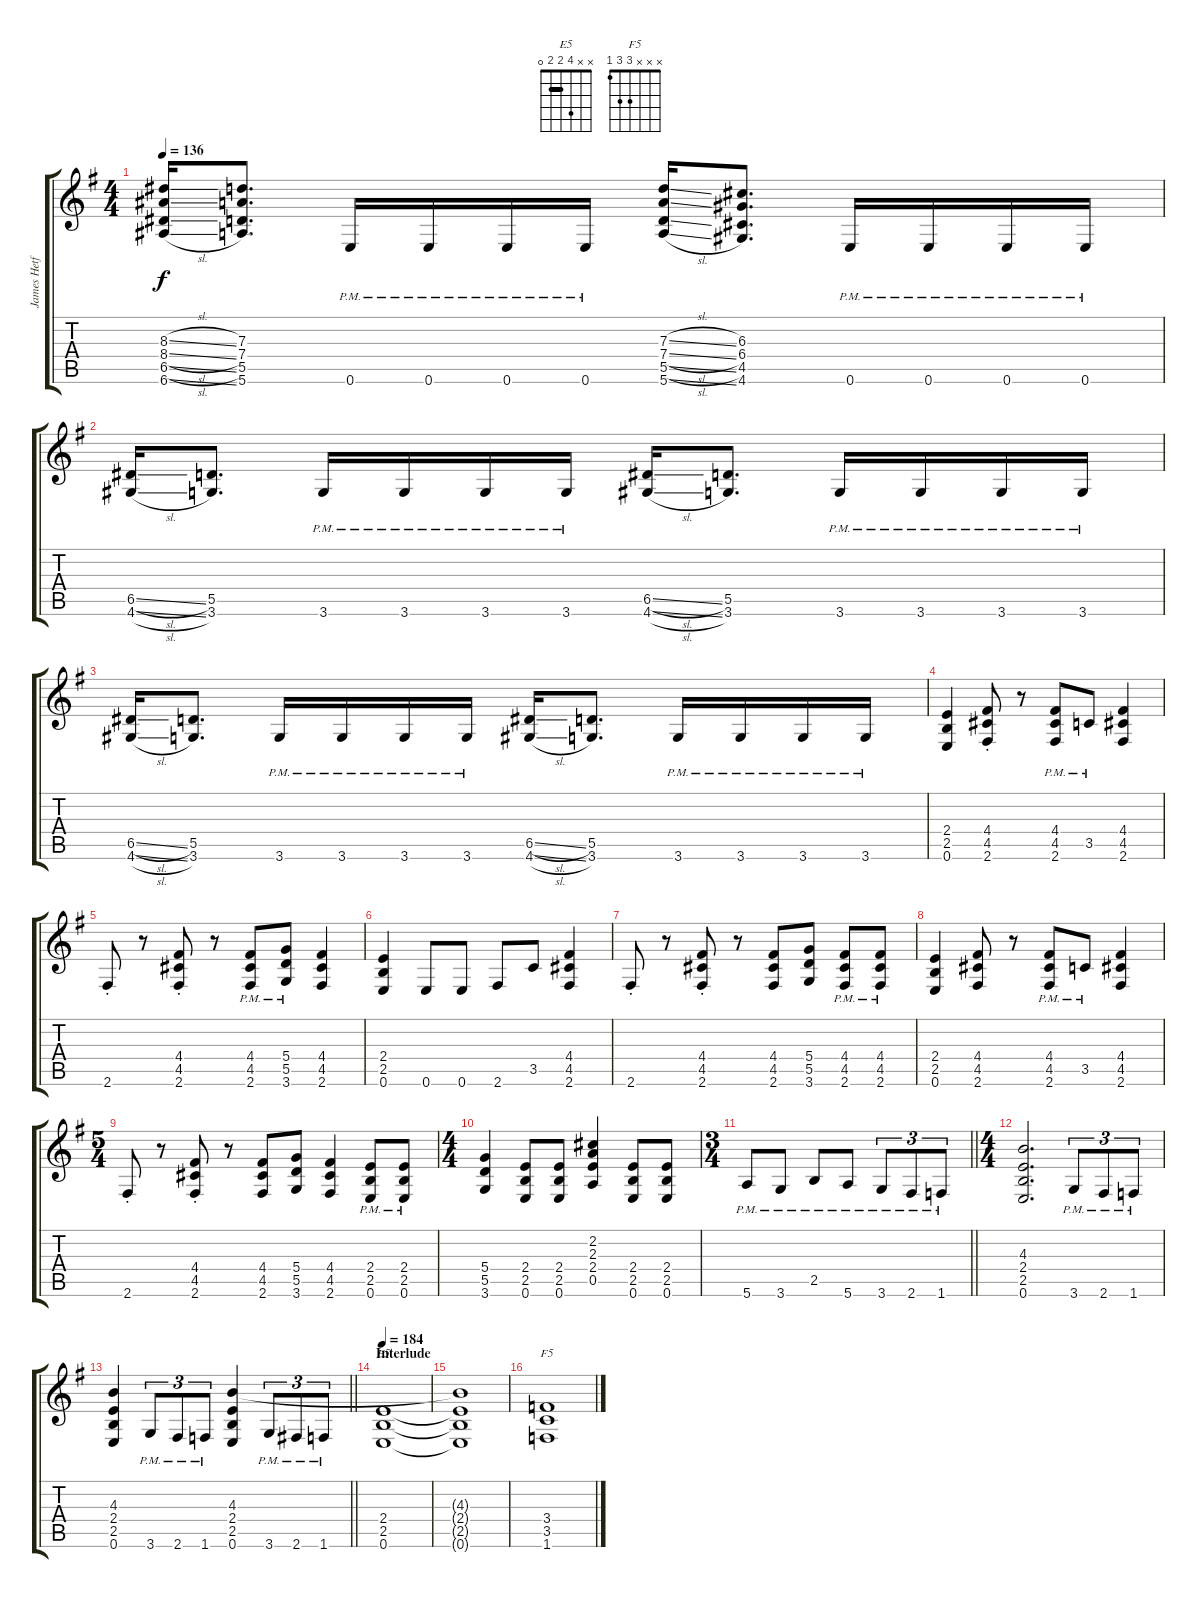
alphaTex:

\track ("James Hetfield" "James Hetf") {instrument distortionguitar}
\staff {score tabs}
\tuning (E4 B3 G3 D3 A2 E2) {hide}
\chord ("E5" x x 4 2 2 0) {barre 2}
\chord ("F5" x x x 3 3 1)
\ts (4 4)
\tempo 136
\clef g2
\ks g
(8.3{sl} 8.4{sl} 6.5{sl} 6.6{sl}).16{dy f} (7.3 7.4 5.5 5.6).8{d} 0.6{pm}.16 0.6{pm}.16 0.6{pm}.16 0.6{pm}.16 (7.3{sl} 7.4{sl} 5.5{sl} 5.6{sl}).16 (6.3 6.4 4.5 4.6).8{d} 0.6{pm}.16 0.6{pm}.16 0.6{pm}.16 0.6{pm}.16 |
(6.5{sl} 4.6{sl}).16 (5.5 3.6).8{d} 3.6{pm}.16 3.6{pm}.16 3.6{pm}.16 3.6{pm}.16 (6.5{sl} 4.6{sl}).16 (5.5 3.6).8{d} 3.6{pm}.16 3.6{pm}.16 3.6{pm}.16 3.6{pm}.16 |
(6.5{sl} 4.6{sl}).16 (5.5 3.6).8{d} 3.6{pm}.16 3.6{pm}.16 3.6{pm}.16 3.6{pm}.16 (6.5{sl} 4.6{sl}).16 (5.5 3.6).8{d} 3.6{pm}.16 3.6{pm}.16 3.6{pm}.16 3.6{pm}.16 |
(2.4 2.5 0.6).4 (4.4{st} 4.5{st} 2.6{st}).8 r.8 (4.4{pm} 4.5{pm} 2.6{pm}).8 3.5{pm}.8 (4.4 4.5 2.6).4 |
2.6{st}.8 r.8 (4.4{st} 4.5{st} 2.6{st}).8 r.8 (4.4{pm} 4.5{pm} 2.6{pm}).8 (5.4{pm} 5.5{pm} 3.6{pm}).8 (4.4 4.5 2.6).4 |
(2.4 2.5 0.6).4 0.6.8 0.6.8 2.6.8 3.5.8 (4.4 4.5 2.6).4 |
2.6{st}.8 r.8 (4.4{st} 4.5{st} 2.6{st}).8 r.8 (4.4 4.5 2.6).8 (5.4 5.5 3.6).8 (4.4{pm} 4.5{pm} 2.6{pm}).8 (4.4{pm} 4.5{pm} 2.6{pm}).8 |
(2.4 2.5 0.6).4 (4.4 4.5 2.6).8 r.8 (4.4{pm} 4.5{pm} 2.6{pm}).8 3.5{pm}.8 (4.4 4.5 2.6).4 |
\ts (5 4)
\ks eminor
2.6{st}.8 r.8 (4.4{st} 4.5{st} 2.6{st}).8 r.8 (4.4 4.5 2.6).8 (5.4 5.5 3.6).8 (4.4 4.5 2.6).4 (2.4{pm} 2.5{pm} 0.6{pm}).8 (2.4{pm} 2.5{pm} 0.6{pm}).8 |
\ts (4 4)
(5.4 5.5 3.6).4 (2.4 2.5 0.6).8 (2.4 2.5 0.6).8 (2.2 2.3 2.4 0.5).4 (2.4 2.5 0.6).8 (2.4 2.5 0.6).8 |
\ts (3 4)
\barLineRight lightlight
5.6{pm}.8 3.6{pm}.8 2.5{pm}.8 5.6{pm}.8 3.6{pm}.8{tu (3 2)} 2.6{pm}.8{tu (3 2)} 1.6{pm}.8{tu (3 2)} |
\ts (4 4)
(4.3 2.4 2.5 0.6).2{d} 3.6{pm}.8{tu (3 2)} 2.6{pm}.8{tu (3 2)} 1.6{pm}.8{tu (3 2)} |
\barLineRight lightlight
(4.3 2.4 2.5 0.6).4 3.6{pm}.8{tu (3 2)} 2.6{pm}.8{tu (3 2)} 1.6{pm}.8{tu (3 2)} (4.3 2.4 2.5 0.6).4 3.6{pm}.8{tu (3 2)} 2.6{pm}.8{tu (3 2)} 1.6{pm}.8{tu (3 2)} |
\section ("" "Interlude")
\tempo 184
(2.4 2.5 0.6).1{ch "E5"} |
(4.3{t} 2.4{t} 2.5{t} 0.6{t}).1 |
(3.4 3.5 1.6).1{ch "F5"}
